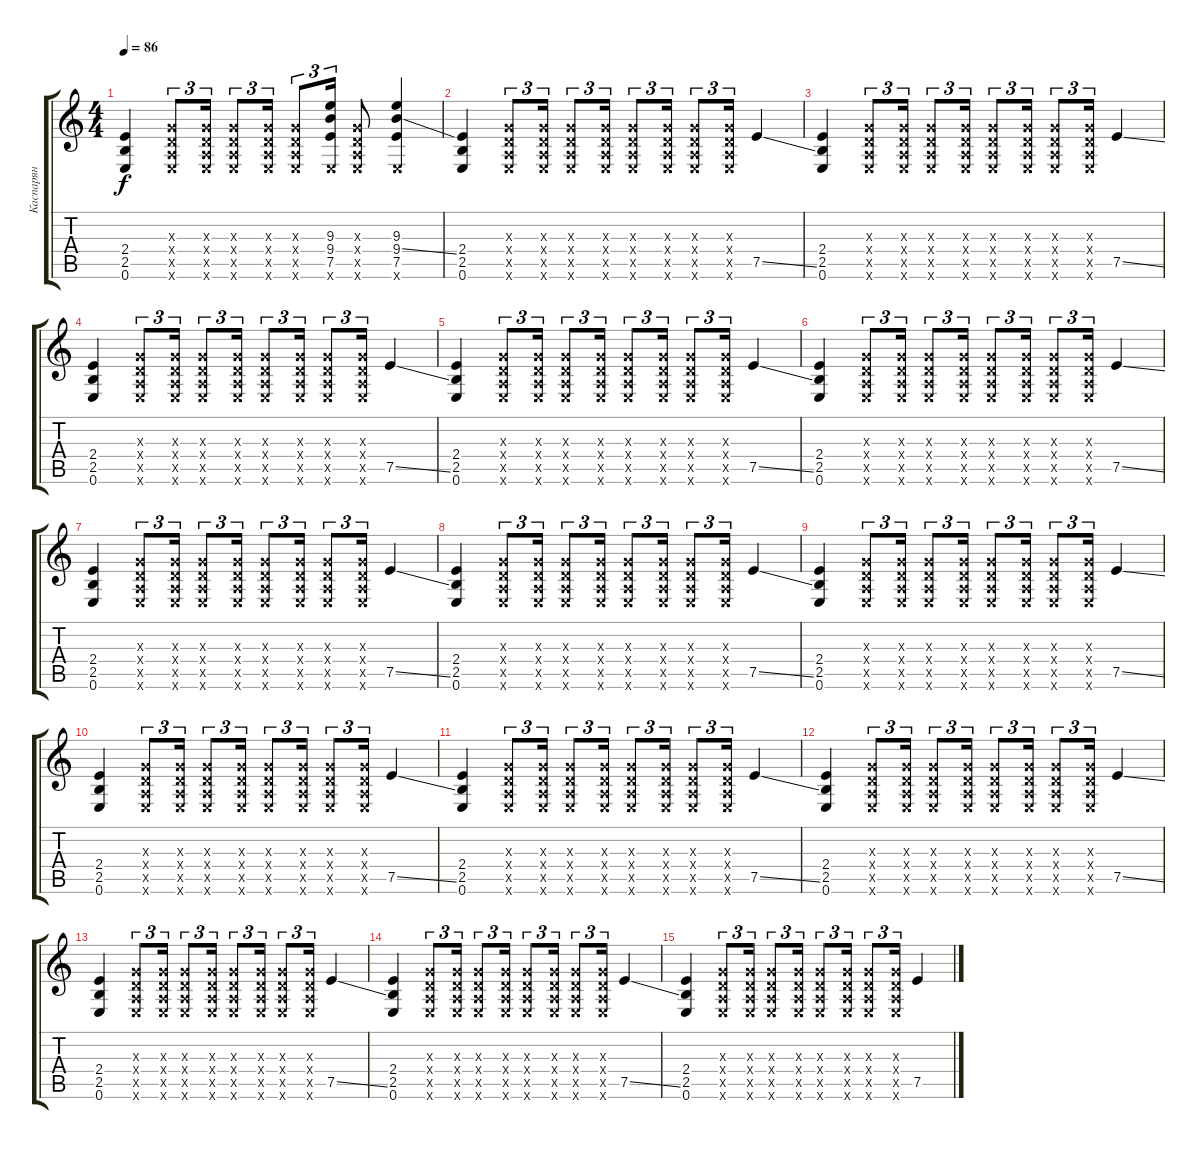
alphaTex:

\track ("Каспарян" "Каспарян") {instrument electricguitarclean}
\staff {score tabs}
\tuning (E4 B3 G3 D3 A2 E2) {hide}
\ts (4 4)
\tempo 86
\clef g2
\ks c
(2.4 2.5 0.6).4{dy f} (0.3{x} 0.4{x} 0.5{x} 0.6{x}).8{tu (3 2)} (0.3{x} 0.4{x} 0.5{x} 0.6{x}).16{tu (3 2)} (0.3{x} 0.4{x} 0.5{x} 0.6{x}).8{tu (3 2)} (0.3{x} 0.4{x} 0.5{x} 0.6{x}).16{tu (3 2)} (0.3{x} 0.4{x} 0.5{x} 0.6{x}).8{tu (3 2)} (9.3 9.4 7.5 0.6{x}).16{tu (3 2)} (0.3{x} 0.4{x} 0.5{x} 0.6{x}).8 (9.3 9.4{ss} 7.5 0.6{x}).4 |
(2.4 2.5 0.6).4 (0.3{x} 0.4{x} 0.5{x} 0.6{x}).8{tu (3 2)} (0.3{x} 0.4{x} 0.5{x} 0.6{x}).16{tu (3 2)} (0.3{x} 0.4{x} 0.5{x} 0.6{x}).8{tu (3 2)} (0.3{x} 0.4{x} 0.5{x} 0.6{x}).16{tu (3 2)} (0.3{x} 0.4{x} 0.5{x} 0.6{x}).8{tu (3 2)} (0.3{x} 0.4{x} 0.5{x} 0.6{x}).16{tu (3 2)} (0.3{x} 0.4{x} 0.5{x} 0.6{x}).8{tu (3 2)} (0.3{x} 0.4{x} 0.5{x} 0.6{x}).16{tu (3 2)} 7.5{ss}.4 |
(2.4 2.5 0.6).4 (0.3{x} 0.4{x} 0.5{x} 0.6{x}).8{tu (3 2)} (0.3{x} 0.4{x} 0.5{x} 0.6{x}).16{tu (3 2)} (0.3{x} 0.4{x} 0.5{x} 0.6{x}).8{tu (3 2)} (0.3{x} 0.4{x} 0.5{x} 0.6{x}).16{tu (3 2)} (0.3{x} 0.4{x} 0.5{x} 0.6{x}).8{tu (3 2)} (0.3{x} 0.4{x} 0.5{x} 0.6{x}).16{tu (3 2)} (0.3{x} 0.4{x} 0.5{x} 0.6{x}).8{tu (3 2)} (0.3{x} 0.4{x} 0.5{x} 0.6{x}).16{tu (3 2)} 7.5{ss}.4 |
(2.4 2.5 0.6).4 (0.3{x} 0.4{x} 0.5{x} 0.6{x}).8{tu (3 2)} (0.3{x} 0.4{x} 0.5{x} 0.6{x}).16{tu (3 2)} (0.3{x} 0.4{x} 0.5{x} 0.6{x}).8{tu (3 2)} (0.3{x} 0.4{x} 0.5{x} 0.6{x}).16{tu (3 2)} (0.3{x} 0.4{x} 0.5{x} 0.6{x}).8{tu (3 2)} (0.3{x} 0.4{x} 0.5{x} 0.6{x}).16{tu (3 2)} (0.3{x} 0.4{x} 0.5{x} 0.6{x}).8{tu (3 2)} (0.3{x} 0.4{x} 0.5{x} 0.6{x}).16{tu (3 2)} 7.5{ss}.4 |
(2.4 2.5 0.6).4 (0.3{x} 0.4{x} 0.5{x} 0.6{x}).8{tu (3 2)} (0.3{x} 0.4{x} 0.5{x} 0.6{x}).16{tu (3 2)} (0.3{x} 0.4{x} 0.5{x} 0.6{x}).8{tu (3 2)} (0.3{x} 0.4{x} 0.5{x} 0.6{x}).16{tu (3 2)} (0.3{x} 0.4{x} 0.5{x} 0.6{x}).8{tu (3 2)} (0.3{x} 0.4{x} 0.5{x} 0.6{x}).16{tu (3 2)} (0.3{x} 0.4{x} 0.5{x} 0.6{x}).8{tu (3 2)} (0.3{x} 0.4{x} 0.5{x} 0.6{x}).16{tu (3 2)} 7.5{ss}.4 |
(2.4 2.5 0.6).4 (0.3{x} 0.4{x} 0.5{x} 0.6{x}).8{tu (3 2)} (0.3{x} 0.4{x} 0.5{x} 0.6{x}).16{tu (3 2)} (0.3{x} 0.4{x} 0.5{x} 0.6{x}).8{tu (3 2)} (0.3{x} 0.4{x} 0.5{x} 0.6{x}).16{tu (3 2)} (0.3{x} 0.4{x} 0.5{x} 0.6{x}).8{tu (3 2)} (0.3{x} 0.4{x} 0.5{x} 0.6{x}).16{tu (3 2)} (0.3{x} 0.4{x} 0.5{x} 0.6{x}).8{tu (3 2)} (0.3{x} 0.4{x} 0.5{x} 0.6{x}).16{tu (3 2)} 7.5{ss}.4 |
(2.4 2.5 0.6).4 (0.3{x} 0.4{x} 0.5{x} 0.6{x}).8{tu (3 2)} (0.3{x} 0.4{x} 0.5{x} 0.6{x}).16{tu (3 2)} (0.3{x} 0.4{x} 0.5{x} 0.6{x}).8{tu (3 2)} (0.3{x} 0.4{x} 0.5{x} 0.6{x}).16{tu (3 2)} (0.3{x} 0.4{x} 0.5{x} 0.6{x}).8{tu (3 2)} (0.3{x} 0.4{x} 0.5{x} 0.6{x}).16{tu (3 2)} (0.3{x} 0.4{x} 0.5{x} 0.6{x}).8{tu (3 2)} (0.3{x} 0.4{x} 0.5{x} 0.6{x}).16{tu (3 2)} 7.5{ss}.4 |
(2.4 2.5 0.6).4 (0.3{x} 0.4{x} 0.5{x} 0.6{x}).8{tu (3 2)} (0.3{x} 0.4{x} 0.5{x} 0.6{x}).16{tu (3 2)} (0.3{x} 0.4{x} 0.5{x} 0.6{x}).8{tu (3 2)} (0.3{x} 0.4{x} 0.5{x} 0.6{x}).16{tu (3 2)} (0.3{x} 0.4{x} 0.5{x} 0.6{x}).8{tu (3 2)} (0.3{x} 0.4{x} 0.5{x} 0.6{x}).16{tu (3 2)} (0.3{x} 0.4{x} 0.5{x} 0.6{x}).8{tu (3 2)} (0.3{x} 0.4{x} 0.5{x} 0.6{x}).16{tu (3 2)} 7.5{ss}.4 |
(2.4 2.5 0.6).4 (0.3{x} 0.4{x} 0.5{x} 0.6{x}).8{tu (3 2)} (0.3{x} 0.4{x} 0.5{x} 0.6{x}).16{tu (3 2)} (0.3{x} 0.4{x} 0.5{x} 0.6{x}).8{tu (3 2)} (0.3{x} 0.4{x} 0.5{x} 0.6{x}).16{tu (3 2)} (0.3{x} 0.4{x} 0.5{x} 0.6{x}).8{tu (3 2)} (0.3{x} 0.4{x} 0.5{x} 0.6{x}).16{tu (3 2)} (0.3{x} 0.4{x} 0.5{x} 0.6{x}).8{tu (3 2)} (0.3{x} 0.4{x} 0.5{x} 0.6{x}).16{tu (3 2)} 7.5{ss}.4 |
(2.4 2.5 0.6).4 (0.3{x} 0.4{x} 0.5{x} 0.6{x}).8{tu (3 2)} (0.3{x} 0.4{x} 0.5{x} 0.6{x}).16{tu (3 2)} (0.3{x} 0.4{x} 0.5{x} 0.6{x}).8{tu (3 2)} (0.3{x} 0.4{x} 0.5{x} 0.6{x}).16{tu (3 2)} (0.3{x} 0.4{x} 0.5{x} 0.6{x}).8{tu (3 2)} (0.3{x} 0.4{x} 0.5{x} 0.6{x}).16{tu (3 2)} (0.3{x} 0.4{x} 0.5{x} 0.6{x}).8{tu (3 2)} (0.3{x} 0.4{x} 0.5{x} 0.6{x}).16{tu (3 2)} 7.5{ss}.4 |
(2.4 2.5 0.6).4 (0.3{x} 0.4{x} 0.5{x} 0.6{x}).8{tu (3 2)} (0.3{x} 0.4{x} 0.5{x} 0.6{x}).16{tu (3 2)} (0.3{x} 0.4{x} 0.5{x} 0.6{x}).8{tu (3 2)} (0.3{x} 0.4{x} 0.5{x} 0.6{x}).16{tu (3 2)} (0.3{x} 0.4{x} 0.5{x} 0.6{x}).8{tu (3 2)} (0.3{x} 0.4{x} 0.5{x} 0.6{x}).16{tu (3 2)} (0.3{x} 0.4{x} 0.5{x} 0.6{x}).8{tu (3 2)} (0.3{x} 0.4{x} 0.5{x} 0.6{x}).16{tu (3 2)} 7.5{ss}.4 |
(2.4 2.5 0.6).4 (0.3{x} 0.4{x} 0.5{x} 0.6{x}).8{tu (3 2)} (0.3{x} 0.4{x} 0.5{x} 0.6{x}).16{tu (3 2)} (0.3{x} 0.4{x} 0.5{x} 0.6{x}).8{tu (3 2)} (0.3{x} 0.4{x} 0.5{x} 0.6{x}).16{tu (3 2)} (0.3{x} 0.4{x} 0.5{x} 0.6{x}).8{tu (3 2)} (0.3{x} 0.4{x} 0.5{x} 0.6{x}).16{tu (3 2)} (0.3{x} 0.4{x} 0.5{x} 0.6{x}).8{tu (3 2)} (0.3{x} 0.4{x} 0.5{x} 0.6{x}).16{tu (3 2)} 7.5{ss}.4 |
(2.4 2.5 0.6).4 (0.3{x} 0.4{x} 0.5{x} 0.6{x}).8{tu (3 2)} (0.3{x} 0.4{x} 0.5{x} 0.6{x}).16{tu (3 2)} (0.3{x} 0.4{x} 0.5{x} 0.6{x}).8{tu (3 2)} (0.3{x} 0.4{x} 0.5{x} 0.6{x}).16{tu (3 2)} (0.3{x} 0.4{x} 0.5{x} 0.6{x}).8{tu (3 2)} (0.3{x} 0.4{x} 0.5{x} 0.6{x}).16{tu (3 2)} (0.3{x} 0.4{x} 0.5{x} 0.6{x}).8{tu (3 2)} (0.3{x} 0.4{x} 0.5{x} 0.6{x}).16{tu (3 2)} 7.5{ss}.4 |
(2.4 2.5 0.6).4 (0.3{x} 0.4{x} 0.5{x} 0.6{x}).8{tu (3 2)} (0.3{x} 0.4{x} 0.5{x} 0.6{x}).16{tu (3 2)} (0.3{x} 0.4{x} 0.5{x} 0.6{x}).8{tu (3 2)} (0.3{x} 0.4{x} 0.5{x} 0.6{x}).16{tu (3 2)} (0.3{x} 0.4{x} 0.5{x} 0.6{x}).8{tu (3 2)} (0.3{x} 0.4{x} 0.5{x} 0.6{x}).16{tu (3 2)} (0.3{x} 0.4{x} 0.5{x} 0.6{x}).8{tu (3 2)} (0.3{x} 0.4{x} 0.5{x} 0.6{x}).16{tu (3 2)} 7.5{ss}.4 |
(2.4 2.5 0.6).4 (0.3{x} 0.4{x} 0.5{x} 0.6{x}).8{tu (3 2)} (0.3{x} 0.4{x} 0.5{x} 0.6{x}).16{tu (3 2)} (0.3{x} 0.4{x} 0.5{x} 0.6{x}).8{tu (3 2)} (0.3{x} 0.4{x} 0.5{x} 0.6{x}).16{tu (3 2)} (0.3{x} 0.4{x} 0.5{x} 0.6{x}).8{tu (3 2)} (0.3{x} 0.4{x} 0.5{x} 0.6{x}).16{tu (3 2)} (0.3{x} 0.4{x} 0.5{x} 0.6{x}).8{tu (3 2)} (0.3{x} 0.4{x} 0.5{x} 0.6{x}).16{tu (3 2)} 7.5.4
